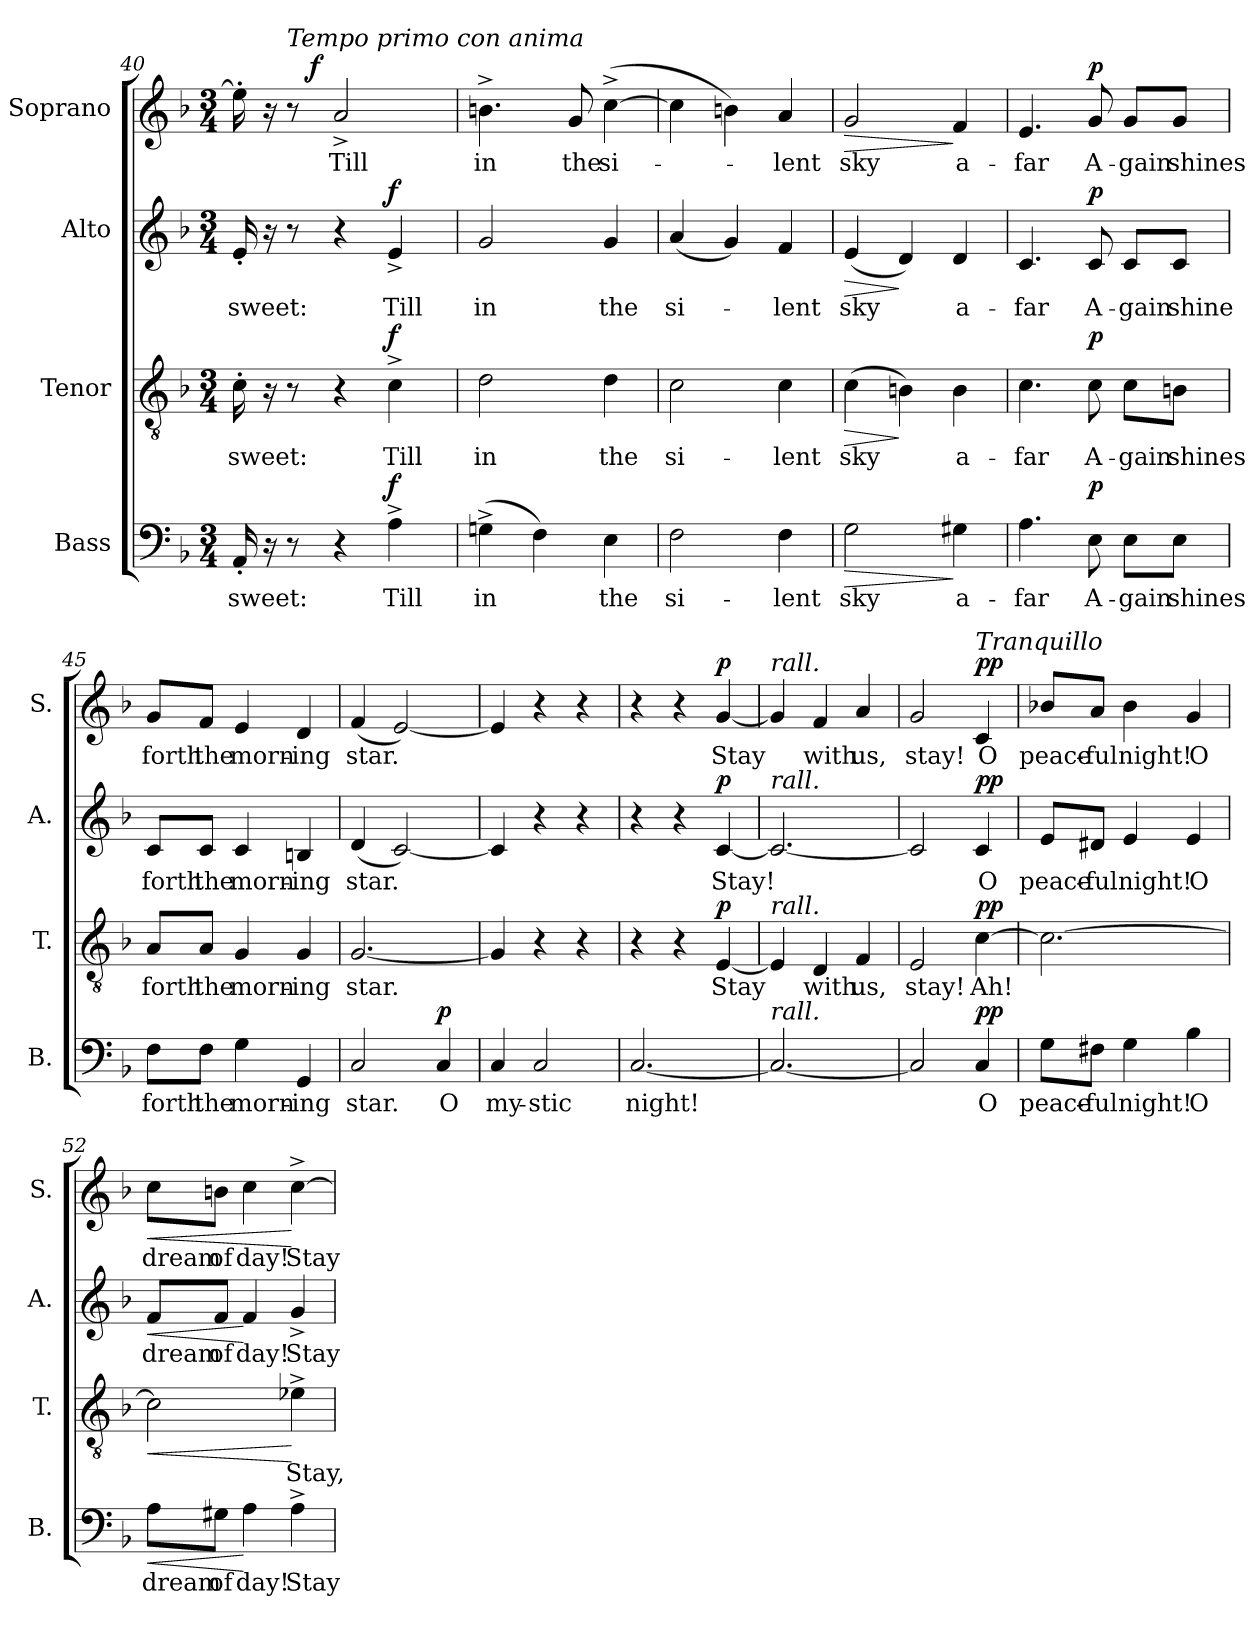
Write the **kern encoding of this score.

**kern	**text	**dynam	**kern	**text	**dynam	**kern	**text	**dynam	**kern	**text	**dynam
*part4	*part4	*part4	*part3	*part3	*part3	*part2	*part2	*part2	*part1	*part1	*part1
*staff4	*staff4	*staff4	*staff3	*staff3	*staff3	*staff2	*staff2	*staff2	*staff1	*staff1	*staff1
*I"Bass	*	*	*I"Tenor	*	*	*I"Alto	*	*	*I"Soprano	*	*
*I'B.	*	*	*I'T.	*	*	*I'A.	*	*	*I'S.	*	*
!!LO:LB:g=z
*clefF4	*	*	*clefGv2	*	*	*clefG2	*	*	*clefG2	*	*
*	*	*	*ITrd7c12	*	*	*	*	*	*	*	*
*k[b-]	*	*	*k[b-]	*	*	*k[b-]	*	*	*k[b-]	*	*
*F:	*	*	*F:	*	*	*F:	*	*	*F:	*	*
*M3/4	*	*	*M3/4	*	*	*M3/4	*	*	*M3/4	*	*
=40	=40	=40	=40	=40	=40	=40	=40	=40	=40	=40	=40
!	!LO:LY:b	!	!	!LO:LY:b	!	!	!LO:LY:b	!	!	!	!
*	*	*	*	*	*	*	*	*	*^	*	*
16AA'</	sweet:	.	16C'>\	sweet:	.	16e'</	sweet:	.	16ee'>\]	8.ryy	.	.
16r	.	.	16r	.	.	16r	.	.	16r	.	.	.
!	!	!	!	!	!	!	!	!	!LO:TX:a:i:t=Tempo primo con anima	!	!	!
8r	.	.	8r	.	.	8r	.	.	8r	.	.	.
!	!	!	!	!	!	!	!	!	!	!	!	!LO:DY:a
.	.	.	.	.	.	.	.	.	.	2ryy	.	f
!	!	!	!	!	!	!	!	!	!	!	!LO:LY:b	!
4r	.	.	4r	.	.	4r	.	.	2a^</	.	Till	.
!	!LO:LY:b	!LO:DY:a	!	!LO:LY:b	!LO:DY:a	!	!LO:LY:b	!LO:DY:a	!	!	!	!
4A^>\	Till	f	4C^>\	Till	f	4e^</	Till	f	.	.	.	.
.	.	.	.	.	.	.	.	.	.	16ryy	.	.
=41	=41	=41	=41	=41	=41	=41	=41	=41	=41	=41	=41	=41
!	!LO:LY:b	!	!	!LO:LY:b	!	!	!LO:LY:b	!	!	!	!LO:LY:b	!
*	*	*	*	*	*	*	*	*	*v	*v	*	*
(>4Gn^>\	in	.	2D\	in	.	2g/	in	.	4.bn^>\	in	.
4F\)	.	.	.	.	.	.	.	.	.	.	.
!	!	!	!	!	!	!	!	!	!	!LO:LY:b	!
.	.	.	.	.	.	.	.	.	8g/	the	.
!	!LO:LY:b	!	!	!LO:LY:b	!	!	!LO:LY:b	!	!	!LO:LY:b	!
4E\	the	.	4D\	the	.	4g/	the	.	(>[>4cc^>\	si-	.
=42	=42	=42	=42	=42	=42	=42	=42	=42	=42	=42	=42
!	!LO:LY:b	!	!	!LO:LY:b	!	!	!LO:LY:b	!	!	!	!
2F\	si-	.	2C\	si-	.	(<4a/	si-	.	4cc\]	.	.
.	.	.	.	.	.	4g/)	.	.	4bn\)	.	.
!	!LO:LY:b	!	!	!LO:LY:b	!	!	!LO:LY:b	!	!	!LO:LY:b	!
4F\	-lent	.	4C\	-lent	.	4f/	-lent	.	4a/	-lent	.
=43	=43	=43	=43	=43	=43	=43	=43	=43	=43	=43	=43
!	!LO:LY:b	!LO:HP:b	!	!LO:LY:b	!LO:HP:b	!	!LO:LY:b	!LO:HP:b	!	!LO:LY:b	!LO:HP:b
2G\	sky	>	(>4C\	sky	>	(<4e/	sky	>	2g/	sky	>
.	.	.	4BBn\)	.	]	4d/)	.	]	.	.	.
!	!LO:LY:b	!	!	!LO:LY:b	!	!	!LO:LY:b	!	!	!LO:LY:b	!
4G#X\	a-	]	4BB\	a-	.	4d/	a-	.	4f/	a-	]
=44	=44	=44	=44	=44	=44	=44	=44	=44	=44	=44	=44
!	!LO:LY:b	!	!	!LO:LY:b	!	!	!LO:LY:b	!	!	!LO:LY:b	!
4.A\	-far	.	4.C\	-far	.	4.c/	-far	.	4.e/	-far	.
!	!LO:LY:b	!LO:DY:a	!	!LO:LY:b	!LO:DY:a	!	!LO:LY:b	!LO:DY:a	!	!LO:LY:b	!LO:DY:a
8E\	A-	p	8C\	A-	p	8c/	A-	p	8g/	A-	p
!	!LO:LY:b	!	!	!LO:LY:b	!	!	!LO:LY:b	!	!	!LO:LY:b	!
8E\L	-gain	.	8C\L	-gain	.	8c/L	-gain	.	8g/L	-gain	.
!	!LO:LY:b	!	!	!LO:LY:b	!	!	!LO:LY:b	!	!	!LO:LY:b	!
8E\J	shines	.	8BBn\J	shines	.	8c/J	shine	.	8g/J	shines	.
=45	=45	=45	=45	=45	=45	=45	=45	=45	=45	=45	=45
!	!LO:LY:b	!	!	!LO:LY:b	!	!	!LO:LY:b	!	!	!LO:LY:b	!
8F\L	forth	.	8AA/L	forth	.	8c/L	forth	.	8g/L	forth	.
!	!LO:LY:b	!	!	!LO:LY:b	!	!	!LO:LY:b	!	!	!LO:LY:b	!
8F\J	the	.	8AA/J	the	.	8c/J	the	.	8f/J	the	.
!	!LO:LY:b	!	!	!LO:LY:b	!	!	!LO:LY:b	!	!	!LO:LY:b	!
4G\	morn-	.	4GG/	morn-	.	4c/	morn-	.	4e/	morn-	.
!	!LO:LY:b	!	!	!LO:LY:b	!	!	!LO:LY:b	!	!	!LO:LY:b	!
4GG/	-ing	.	4GG/	-ing	.	4Bn/	-ing	.	4d/	-ing	.
!!LO:LB:g=z
=46	=46	=46	=46	=46	=46	=46	=46	=46	=46	=46	=46
!	!LO:LY:b	!	!	!LO:LY:b	!	!	!LO:LY:b	!	!	!LO:LY:b	!
2C/	star.	.	[<2.GG/	star.	.	(<4d/	star.	.	(<4f/	star.	.
.	.	.	.	.	.	[<2c/)	.	.	[<2e/)	.	.
!	!LO:LY:b	!LO:DY:a	!	!	!	!	!	!	!	!	!
4C/	O	p	.	.	.	.	.	.	.	.	.
=47	=47	=47	=47	=47	=47	=47	=47	=47	=47	=47	=47
!	!LO:LY:b	!	!	!	!	!	!	!	!	!	!
4C/	my-	.	4GG/]	.	.	4c/]	.	.	4e/]	.	.
!	!LO:LY:b	!	!	!	!	!	!	!	!	!	!
2C/	-stic	.	4r	.	.	4r	.	.	4r	.	.
.	.	.	4r	.	.	4r	.	.	4r	.	.
=48	=48	=48	=48	=48	=48	=48	=48	=48	=48	=48	=48
!	!LO:LY:b	!	!	!	!	!	!	!	!	!	!
[<2.C/	night!	.	4r	.	.	4r	.	.	4r	.	.
.	.	.	4r	.	.	4r	.	.	4r	.	.
!	!	!	!	!LO:LY:b	!LO:DY:a	!	!LO:LY:b	!LO:DY:a	!	!LO:LY:b	!LO:DY:a
.	.	.	[<4EE/	Stay	p	[<4c/	Stay!	p	[<4g/	Stay	p
=49	=49	=49	=49	=49	=49	=49	=49	=49	=49	=49	=49
!	!	!	!	!	!	!	!	!	!LO:TX:a:i:t=rall.	!	!
!	!	!	!	!	!	!LO:TX:a:i:t=rall.	!	!	!	!	!
!	!	!	!LO:TX:a:i:t=rall.	!	!	!	!	!	!	!	!
!LO:TX:a:i:t=rall.	!	!	!	!	!	!	!	!	!	!	!
2.C/_	.	.	4EE/]	.	.	2.c/_	.	.	4g/]	.	.
!	!	!	!	!LO:LY:b	!	!	!	!	!	!LO:LY:b	!
.	.	.	4DD/	with	.	.	.	.	4f/	with	.
!	!	!	!	!LO:LY:b	!	!	!	!	!	!LO:LY:b	!
.	.	.	4FF/	us,	.	.	.	.	4a/	us,	.
=50	=50	=50	=50	=50	=50	=50	=50	=50	=50	=50	=50
!	!	!	!	!LO:LY:b	!	!	!	!	!	!LO:LY:b	!
2C/]	.	.	2EE/	stay!	.	2c/]	.	.	2g/	stay!	.
!	!	!	!	!	!	!	!	!	!LO:TX:a:i:t=Tranquillo	!	!
!	!LO:LY:b	!LO:DY:a	!	!LO:LY:b	!LO:DY:a	!	!LO:LY:b	!LO:DY:a	!	!LO:LY:b	!LO:DY:a
4C/	O	pp	[>4C\	Ah!	pp	4c/	O	pp	4c/	O	pp
=51	=51	=51	=51	=51	=51	=51	=51	=51	=51	=51	=51
!	!LO:LY:b	!	!	!	!	!	!LO:LY:b	!	!	!LO:LY:b	!
8G\L	peace-	.	2.C\_	.	.	8e/L	peace-	.	8b-X/L	peace-	.
!	!LO:LY:b	!	!	!	!	!	!LO:LY:b	!	!	!LO:LY:b	!
8F#X\J	-ful	.	.	.	.	8d#X/J	-ful	.	8a/J	-ful	.
!	!LO:LY:b	!	!	!	!	!	!LO:LY:b	!	!	!LO:LY:b	!
4G\	night!	.	.	.	.	4e/	night!	.	4b-\	night!	.
!	!LO:LY:b	!	!	!	!	!	!LO:LY:b	!	!	!LO:LY:b	!
4B-\	O	.	.	.	.	4e/	O	.	4g/	O	.
=52	=52	=52	=52	=52	=52	=52	=52	=52	=52	=52	=52
!	!LO:LY:b	!LO:HP:b	!	!	!LO:HP:b	!	!LO:LY:b	!LO:HP:b	!	!LO:LY:b	!LO:HP:b
8A\L	dream	<	2C\]	.	<	8f/L	dream	<	8cc\L	dream	<
!	!LO:LY:b	!	!	!	!	!	!LO:LY:b	!	!	!LO:LY:b	!
8G#X\J	of	.	.	.	.	8f/J	of	.	8bn\J	of	.
!	!LO:LY:b	!	!	!	!	!	!LO:LY:b	!	!	!LO:LY:b	!
4A\	day!	[	.	.	.	4f/	day!	[	4cc\	day!	.
!	!LO:LY:b	!	!	!LO:LY:b	!	!	!LO:LY:b	!	!	!LO:LY:b	!
4A^>\	Stay	.	4E-X^>\	Stay,	[	4g^</	Stay	.	[>4cc^>\	Stay	[
=	=	=	=	=	=	=	=	=	=	=	=
*-	*-	*-	*-	*-	*-	*-	*-	*-	*-	*-	*-
